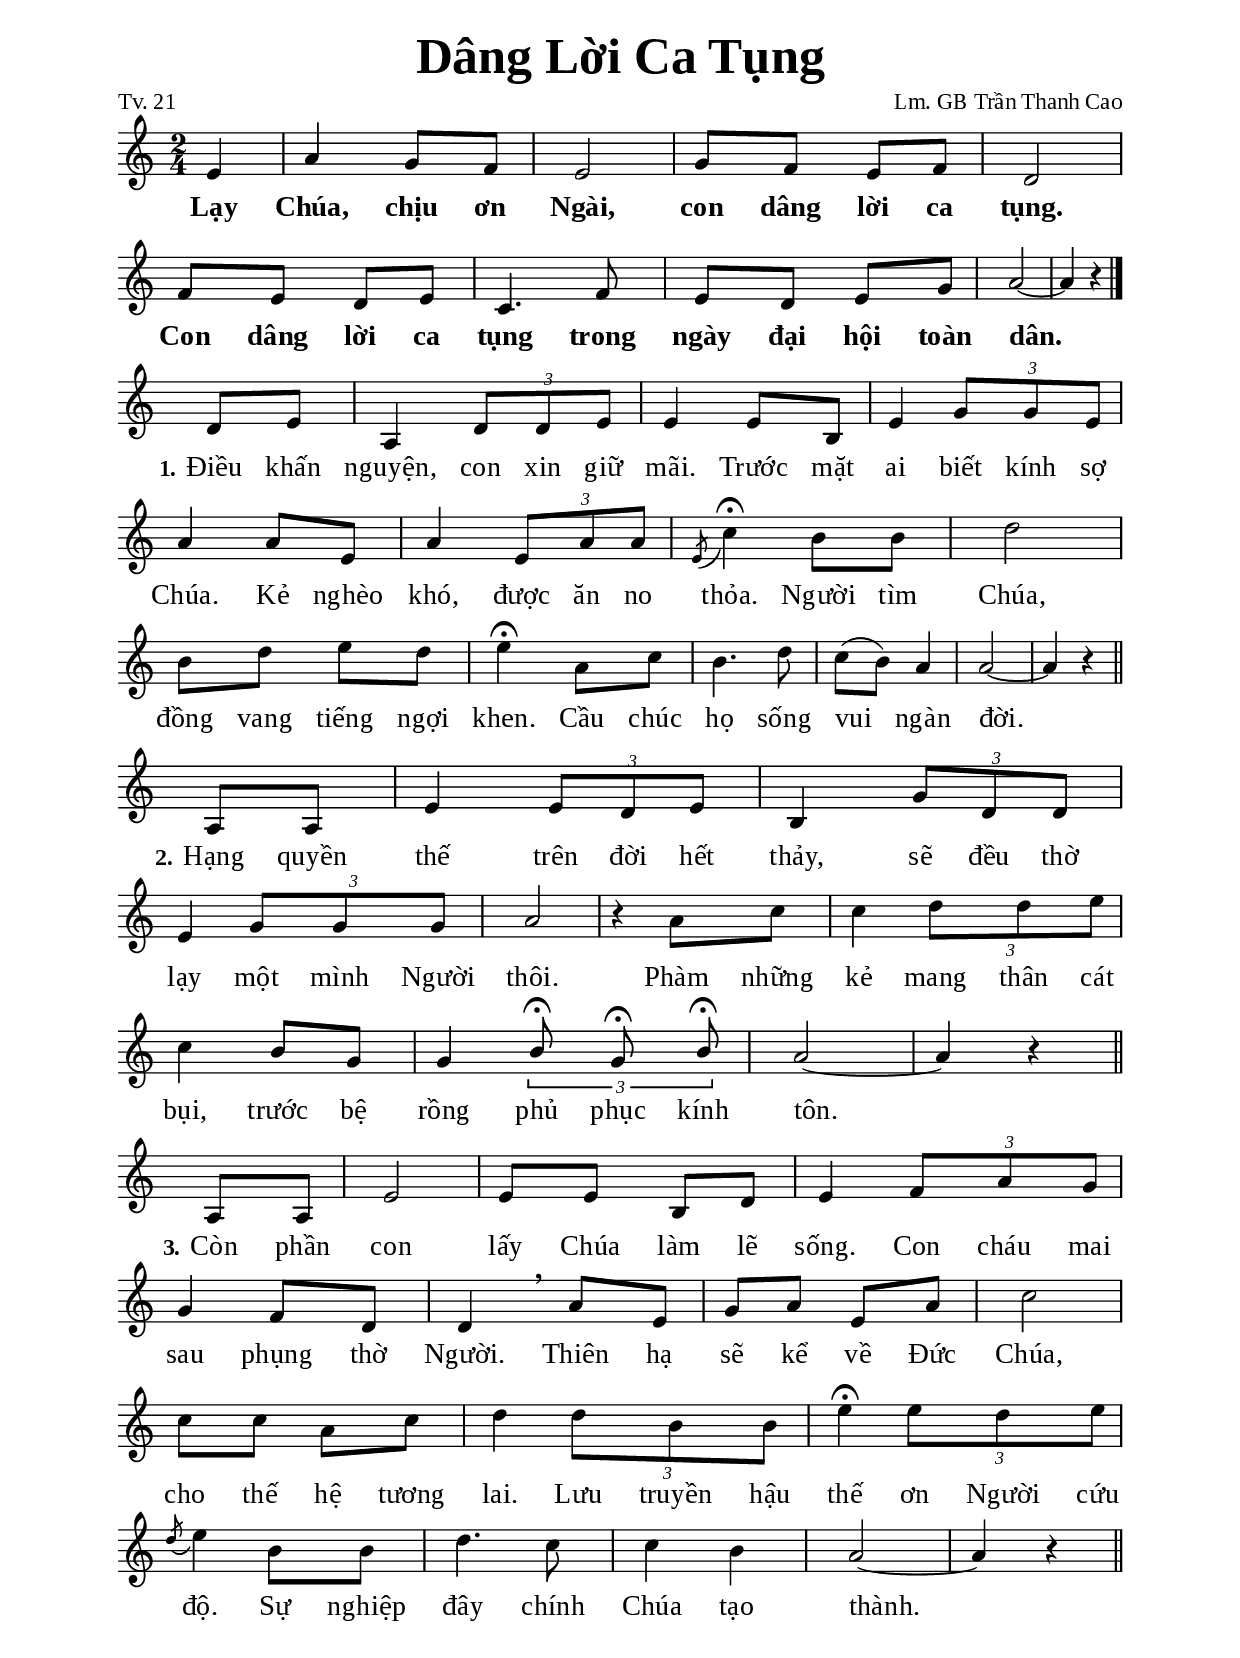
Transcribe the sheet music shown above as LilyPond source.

% Cài đặt chung
\version "2.22.1"
\include "english.ly"

\header {
  title = \markup { \fontsize #3 "Dâng Lời Ca Tụng" }
  poet = "Tv. 21"
  composer = "Lm. GB Trần Thanh Cao"
  %arranger = " "
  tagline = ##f
}

% Nhạc điệp khúc
nhacDiepKhuc = \relative c' {

  \partial 4 e4 |
  a g8 f |
  e2 |
  g8 f e f |
  d2 |
  f8 e d e |
  c4. f8 |
  e d e g |
  a2 ~ |
  a4 r \bar "|."
}

% Nhạc phiên khúc
nhacPhienKhucMot = \relative c' {

  \partial 4 d8 e |
  a,4 \tuplet 3/2 { d8 d e } |
  e4 e8 b |
  e4 \tuplet 3/2 { g8 g e } |
  a4 a8 e |
  a4 \tuplet 3/2 { e8 a a } |
  \acciaccatura e8 c'4 \fermata b8 b |
  d2 |
  b8 d e d |
  e4 \fermata a,8 c |
  b4. d8 |
  c8 (b) a4 |
  a2 ~ |
  a4 r \bar "||"
}

nhacPhienKhucHai = \relative c' {

  \partial 4 a8 a |
  e'4 \tuplet 3/2 { e8 d e } |
  b4 \tuplet 3/2 { g'8 d d } |
  e4 \tuplet 3/2 { g8 g g } |
  a2 |
  r4 a8 c |
  c4 \tuplet 3/2 { d8 d e } |
  c4 b8 g |
  g4
  \autoBeamOff \tupletDown \tuplet 3/2 {
    \stemUp b8 \fermata g \fermata b \fermata \stemNeutral } |
  a2 ~ |
  a4 r \bar "||"
}

nhacPhienKhucBa = \relative c' {

  \partial 4 a8 a |
  e'2 |
  e8 e b d |
  e4 \tuplet 3/2 { f8 a g } |
  g4 f8 d |
  d4 \breathe a'8 e |
  g a e a |
  c2 |
  c8 c a c |
  d4 \tuplet 3/2 { d8 b b } |
  e4 \fermata \tuplet 3/2 { e8 d e } |
  \acciaccatura d8 e4 b8 b |
  d4. c8 |
  c4 b |
  a2 ~ |
  a4 r \bar "||"
}

% Lời điệp khúc
loiDiepKhuc = \lyricmode {
 
  Lạy Chúa, chịu ơn Ngài, con dâng lời ca tụng.
  Con dâng lời ca tụng trong ngày đại hội toàn dân.
}

% Lời phiên khúc
loiPhienKhucMot = \lyricmode {
  \set stanza = #"1."
  Điều khấn nguyện, con xin giữ mãi.
  Trước mặt ai biết kính sợ Chúa.
  Kẻ nghèo khó, được ăn no thỏa.
  Người tìm Chúa, đồng vang tiếng ngợi khen.
  Cầu chúc họ sống vui ngàn đời.
}

loiPhienKhucHai = \lyricmode {
  \set stanza = #"2."
  Hạng quyền thế trên đời hết thảy,
  sẽ đều thờ lạy một mình Người thôi.
  Phàm những kẻ mang thân cát bụi,
  trước bệ rồng phủ phục kính tôn.
}

loiPhienKhucBa = \lyricmode {
  \set stanza = #"3."
  Còn phần con lấy Chúa làm lẽ sống.
  Con cháu mai sau phụng thờ Người.
  Thiên hạ sẽ kể về Đức Chúa,
  cho thế hệ tương lai.
  Lưu truyền hậu thế ơn Người cứu độ.
  Sự nghiệp đây chính Chúa tạo thành.
}


% Dàn trang
\paper {
   #(set-paper-size "a4")
  top-margin = 10\mm
  bottom-margin = 10\mm
  left-margin = 20\mm
  right-margin = 20\mm
  indent = #0
  #(define fonts
    (make-pango-font-tree
      "Liberation Serif"
      "Liberation Serif"
      "Liberation Serif"
      (/ 20 20)))
  page-count = #1
  system-system-spacing = #'((basic-distance . 12)
                             (minimum-distance . 12)
                             (padding . 1))
  score-system-spacing = #'((basic-distance . 12)
                             (minimum-distance . 12)
                             (padding . 1))
}

% Thiết lập tông và nhịp
TongNhip = { \key c \major \time 2/4 }

\score {
  \new ChoirStaff <<
    \new Staff = diepKhuc \with {
        \consists "Merge_rests_engraver"
        %\magnifyStaff #(magstep +1)
      }
      <<
      \new Voice = beSop {
        \TongNhip \nhacDiepKhuc
      }
    >>
    \new Lyrics \with {
          \override VerticalAxisGroup.
            nonstaff-relatedstaff-spacing.padding = #1.5
          \override VerticalAxisGroup.
            nonstaff-unrelatedstaff-spacing.padding = #1
        }
        \lyricsto beSop \loiDiepKhuc
  >>
  \layout {
    \override Lyrics.LyricText.font-series = #'bold
    \override Lyrics.LyricText.font-size = #+2
    \override Lyrics.LyricSpace.minimum-distance = #3.5
    \override Score.BarNumber.break-visibility = ##(#f #f #f)
    \override Score.SpacingSpanner.uniform-stretching = ##t
  }
}

\score {
  \new ChoirStaff <<
    \new Staff = phienKhuc \with {
        %\magnifyStaff #(magstep +1)
      }
      <<
      \new Voice = beSop {
        \key c \major \time 2/4 \nhacPhienKhucMot
      }
    >>
    \new Lyrics \with {
          \override VerticalAxisGroup.
            nonstaff-relatedstaff-spacing.padding = #1.2
          \override VerticalAxisGroup.
            nonstaff-unrelatedstaff-spacing.padding = #1
        }
        \lyricsto beSop \loiPhienKhucMot
  >>
  \layout {
    \override Staff.TimeSignature.transparent = ##t
    \override Lyrics.LyricText.font-size = #+2
    \override Lyrics.LyricSpace.minimum-distance = #2.2
    \override Score.BarNumber.break-visibility = ##(#f #f #f)
    \override Score.SpacingSpanner.uniform-stretching = ##t
  } 
}

\score {
  \new ChoirStaff <<
    \new Staff = phienKhuc \with {
        %\magnifyStaff #(magstep +1)
      }
      <<
      \new Voice = beSop {
        \key c \major \time 2/4 \nhacPhienKhucHai
      }
    >>
    \new Lyrics \with {
          \override VerticalAxisGroup.
            nonstaff-relatedstaff-spacing.padding = #1
          \override VerticalAxisGroup.
            nonstaff-unrelatedstaff-spacing.padding = #1
        }
        \lyricsto beSop \loiPhienKhucHai
  >>
  \layout {
    \override Staff.TimeSignature.transparent = ##t
    \override Lyrics.LyricText.font-size = #+2
    \override Lyrics.LyricSpace.minimum-distance = #3
    \override Score.BarNumber.break-visibility = ##(#f #f #f)
    \override Score.SpacingSpanner.uniform-stretching = ##t
  } 
}

\score {
  \new ChoirStaff <<
    \new Staff = phienKhuc \with {
        %\magnifyStaff #(magstep +1)
      }
      <<
      \new Voice = beSop {
        \key c \major \time 2/4 \nhacPhienKhucBa
      }
    >>
    \new Lyrics \with {
          \override VerticalAxisGroup.
            nonstaff-relatedstaff-spacing.padding = #1
          \override VerticalAxisGroup.
            nonstaff-unrelatedstaff-spacing.padding = #1
        }
        \lyricsto beSop \loiPhienKhucBa
  >>
  \layout {
    \override Staff.TimeSignature.transparent = ##t
    \override Lyrics.LyricText.font-size = #+2
    \override Lyrics.LyricSpace.minimum-distance = #3.5
    \override Score.BarNumber.break-visibility = ##(#f #f #f)
    \override Score.SpacingSpanner.uniform-stretching = ##t
  } 
}
